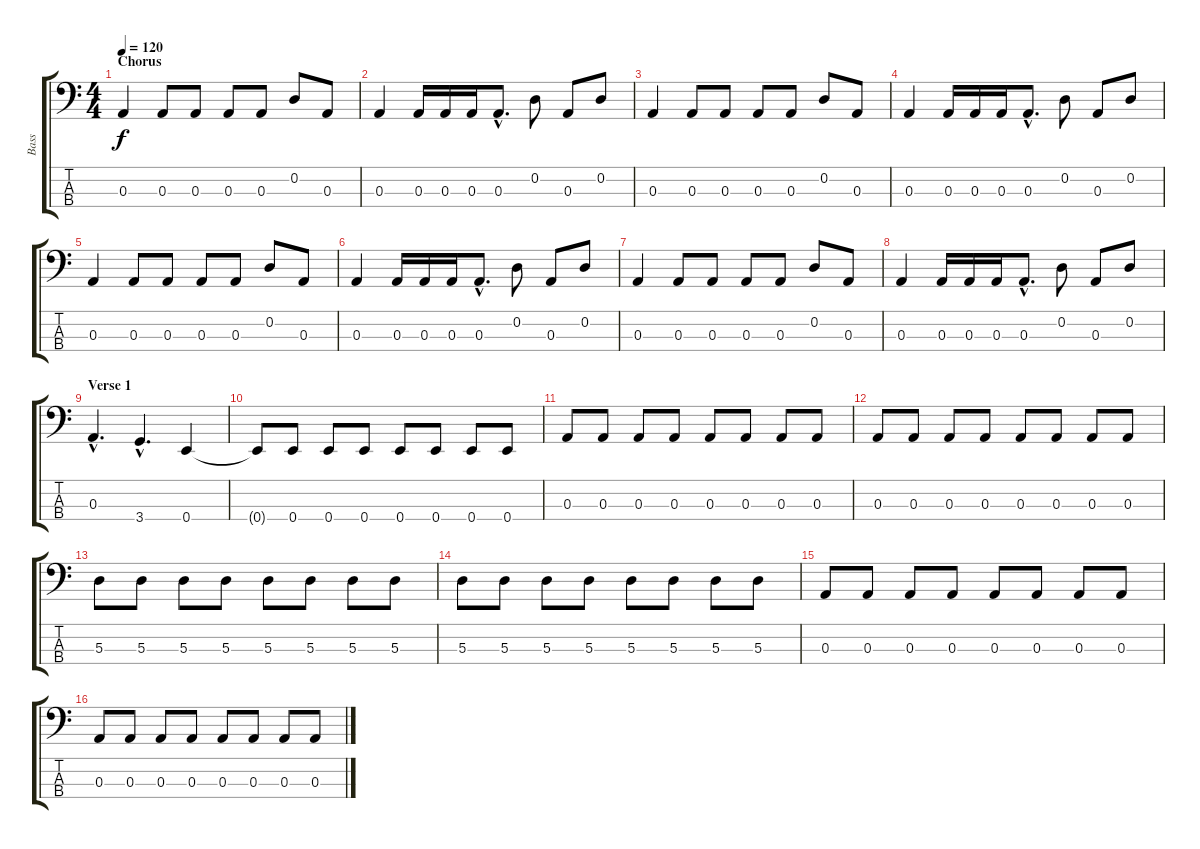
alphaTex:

\track ("Bass" "Bass") {instrument electricbassfinger}
\staff {score tabs}
\tuning (G2 D2 A1 E1) {hide}
\ts (4 4)
\section ("" "Chorus")
\tempo 120
\clef f4
\ks c
0.3.4{dy f} 0.3.8 0.3.8 0.3.8 0.3.8 0.2.8 0.3.8 |
0.3.4 0.3.16 0.3.16 0.3.16 0.3{hac}.8{d} 0.2.8 0.3.8 0.2.8 |
0.3.4 0.3.8 0.3.8 0.3.8 0.3.8 0.2.8 0.3.8 |
0.3.4 0.3.16 0.3.16 0.3.16 0.3{hac}.8{d} 0.2.8 0.3.8 0.2.8 |
0.3.4 0.3.8 0.3.8 0.3.8 0.3.8 0.2.8 0.3.8 |
0.3.4 0.3.16 0.3.16 0.3.16 0.3{hac}.8{d} 0.2.8 0.3.8 0.2.8 |
0.3.4 0.3.8 0.3.8 0.3.8 0.3.8 0.2.8 0.3.8 |
0.3.4 0.3.16 0.3.16 0.3.16 0.3{hac}.8{d} 0.2.8 0.3.8 0.2.8 |
\section ("" "Verse 1")
0.3{hac}.4{d} 3.4{hac}.4{d} 0.4.4 |
0.4{t}.8 0.4.8 0.4.8 0.4.8 0.4.8 0.4.8 0.4.8 0.4.8 |
0.3.8 0.3.8 0.3.8 0.3.8 0.3.8 0.3.8 0.3.8 0.3.8 |
0.3.8 0.3.8 0.3.8 0.3.8 0.3.8 0.3.8 0.3.8 0.3.8 |
5.3.8 5.3.8 5.3.8 5.3.8 5.3.8 5.3.8 5.3.8 5.3.8 |
5.3.8 5.3.8 5.3.8 5.3.8 5.3.8 5.3.8 5.3.8 5.3.8 |
0.3.8 0.3.8 0.3.8 0.3.8 0.3.8 0.3.8 0.3.8 0.3.8 |
0.3.8 0.3.8 0.3.8 0.3.8 0.3.8 0.3.8 0.3.8 0.3.8
